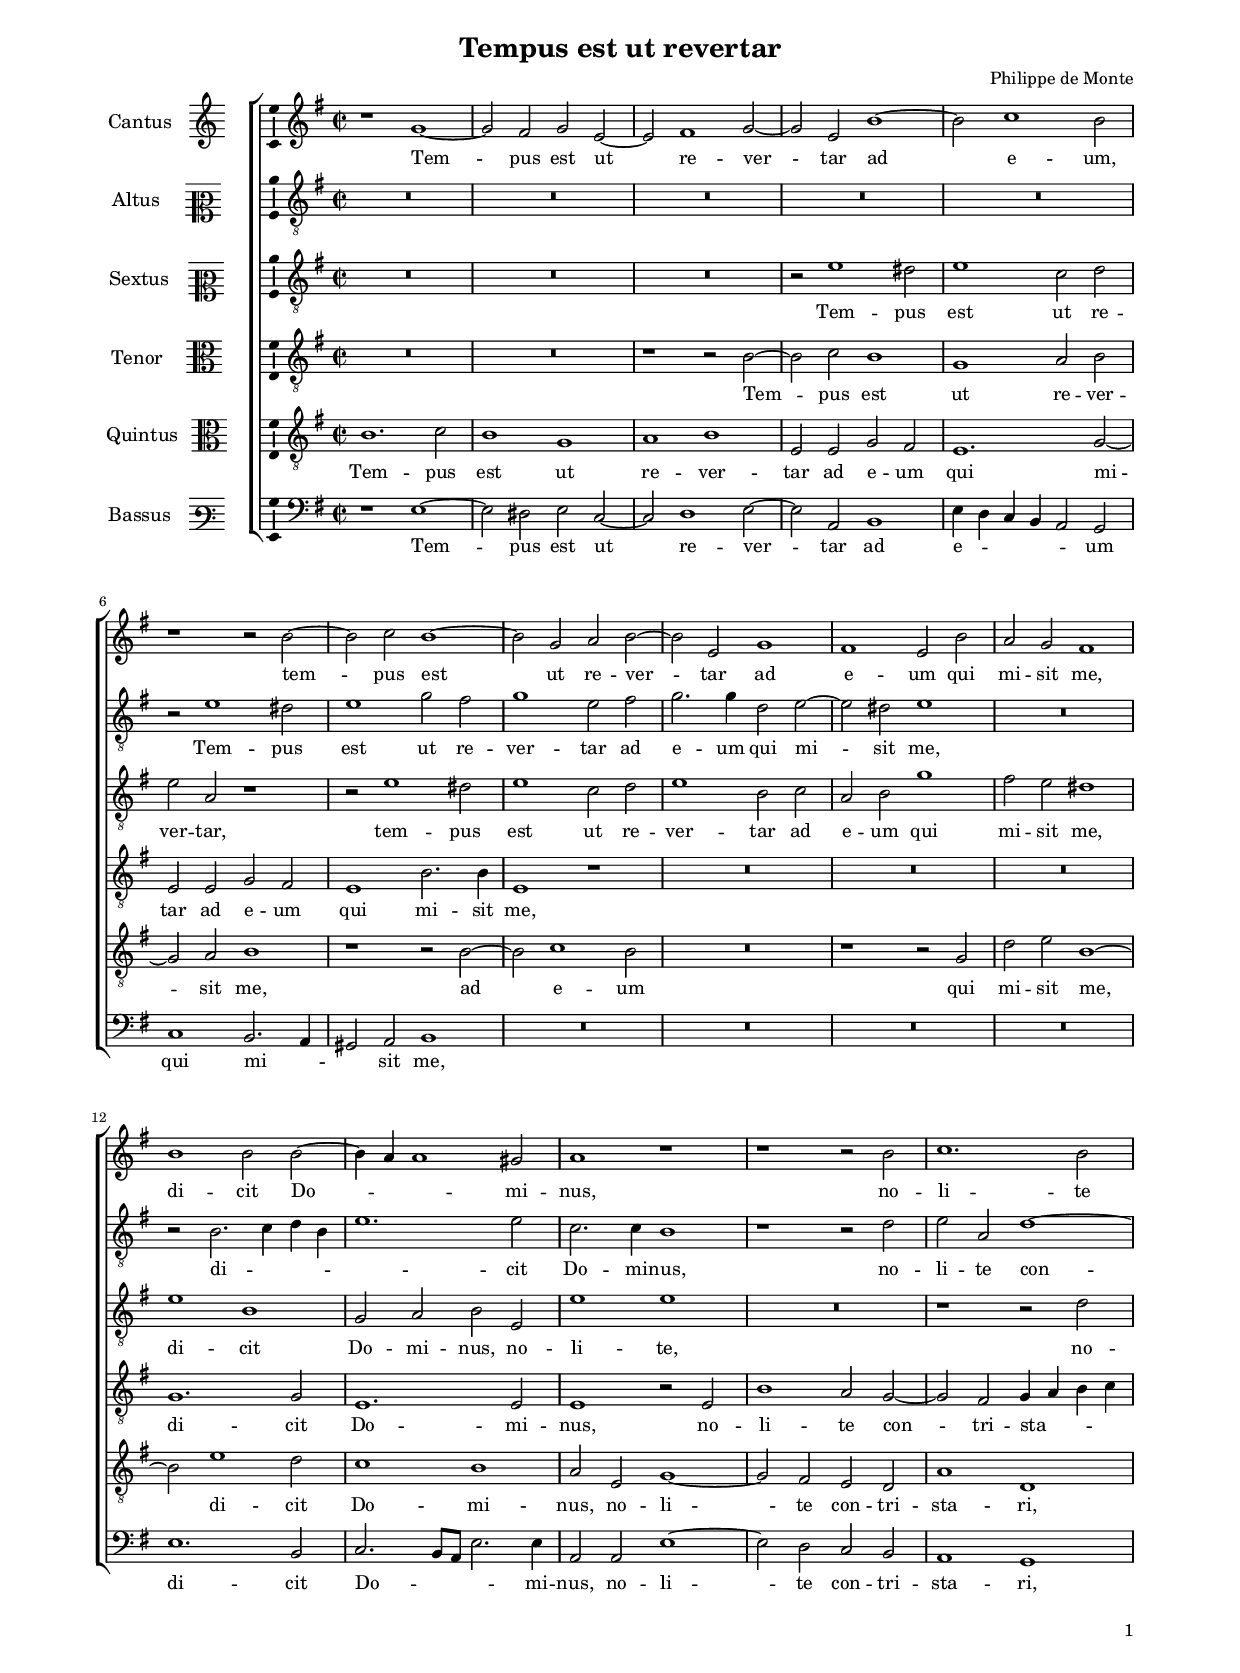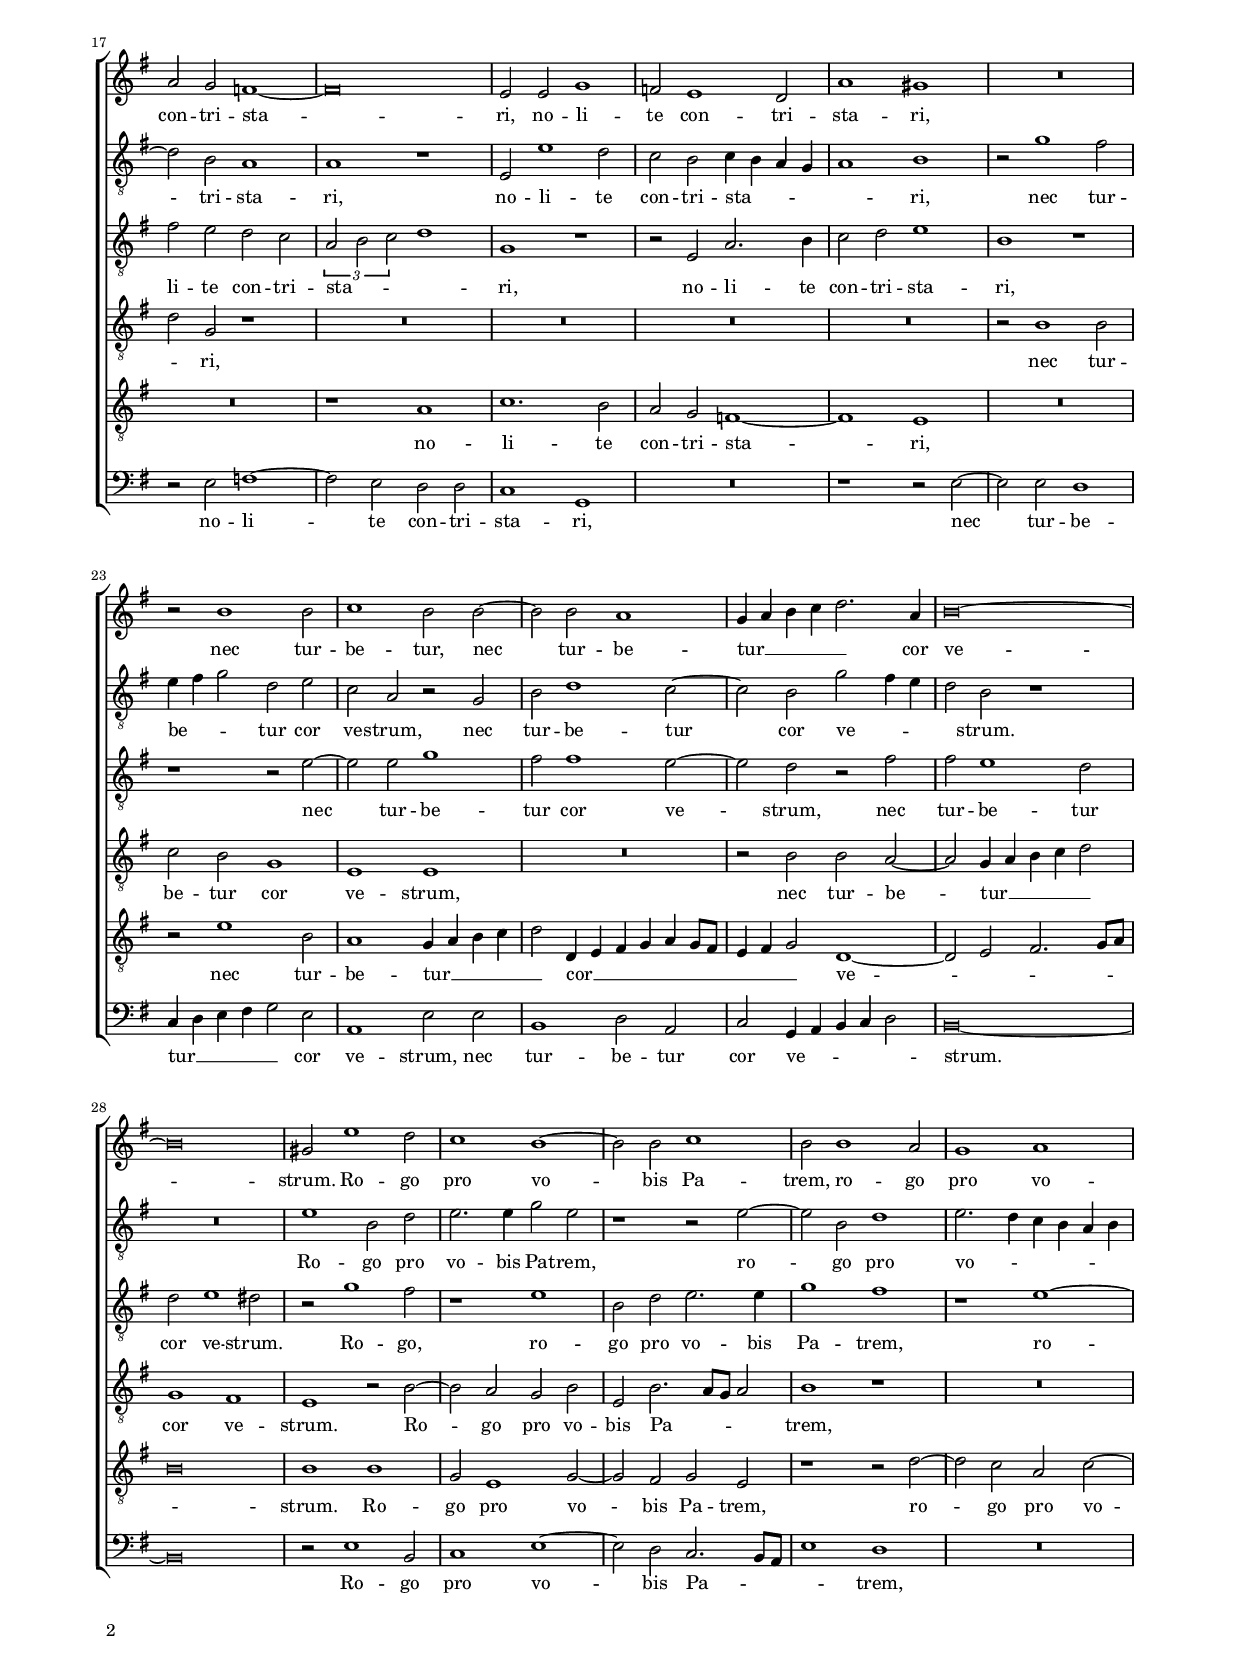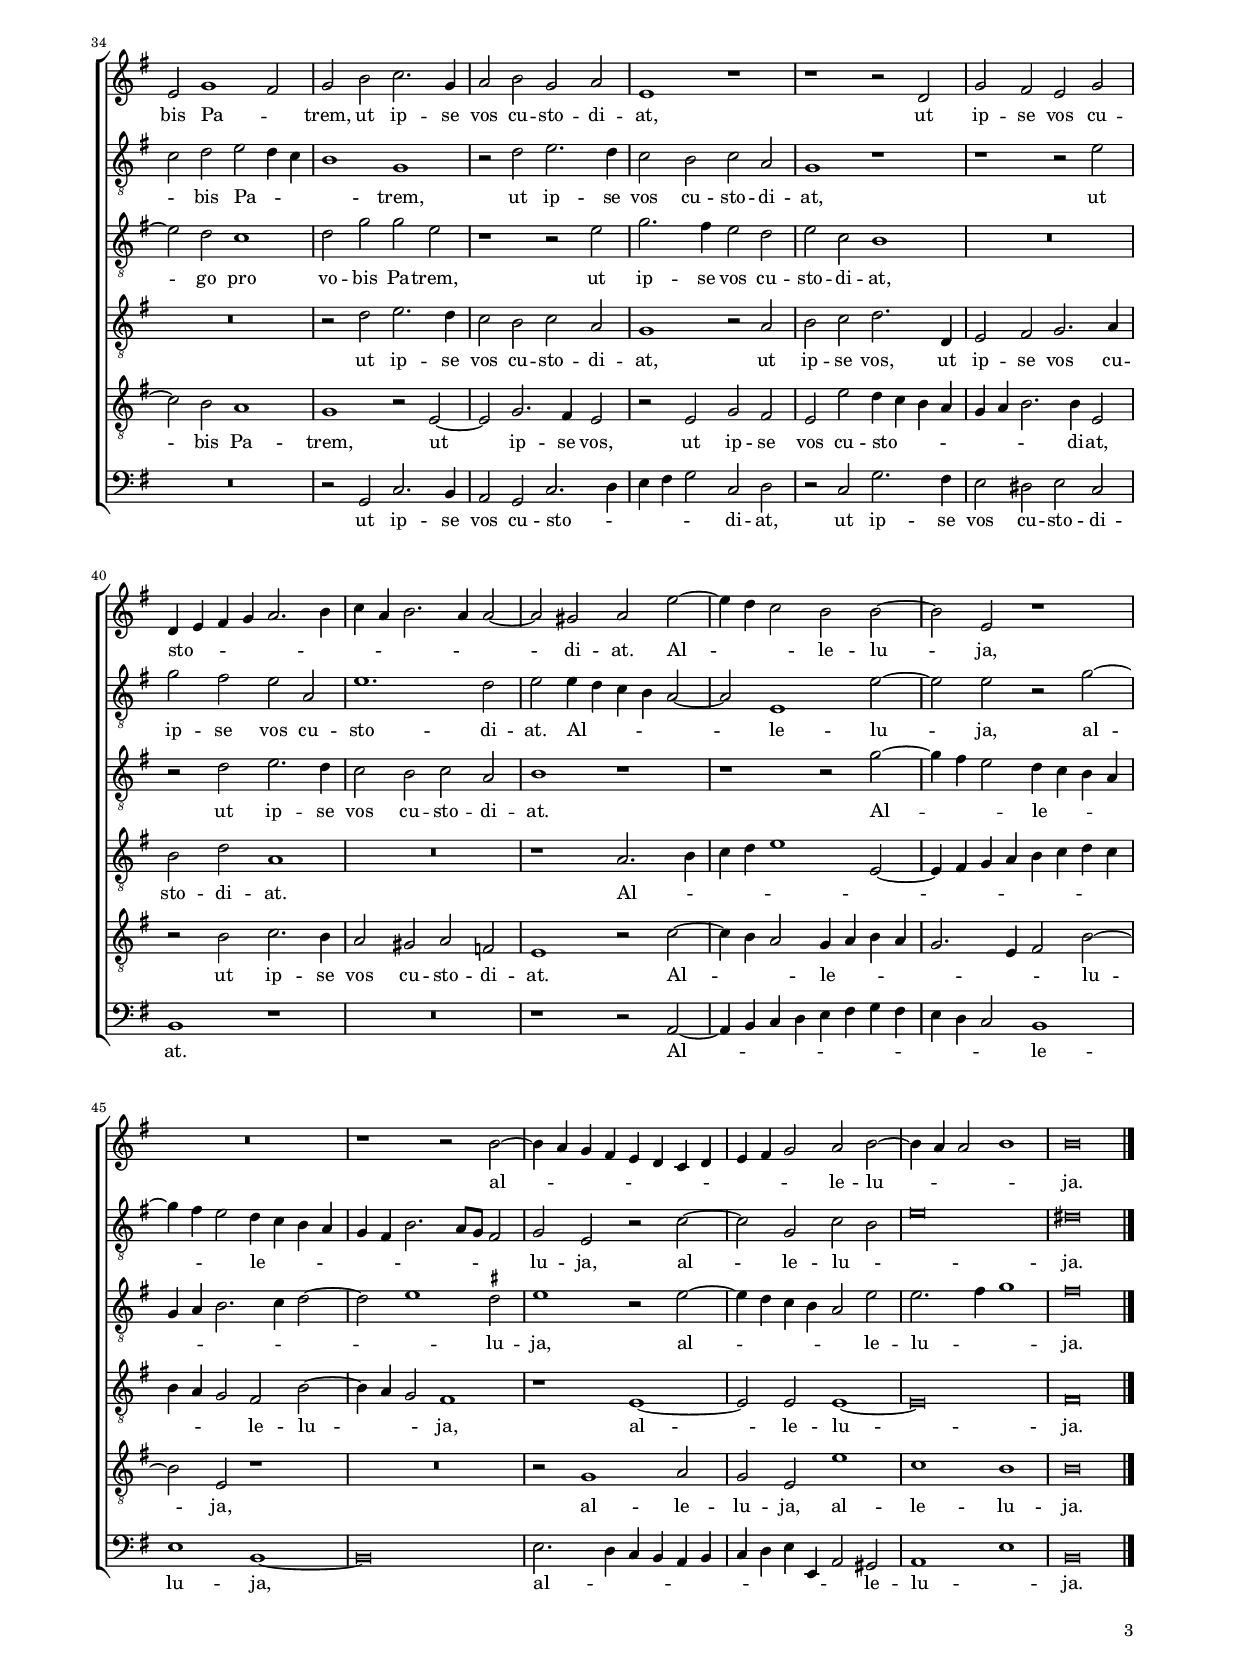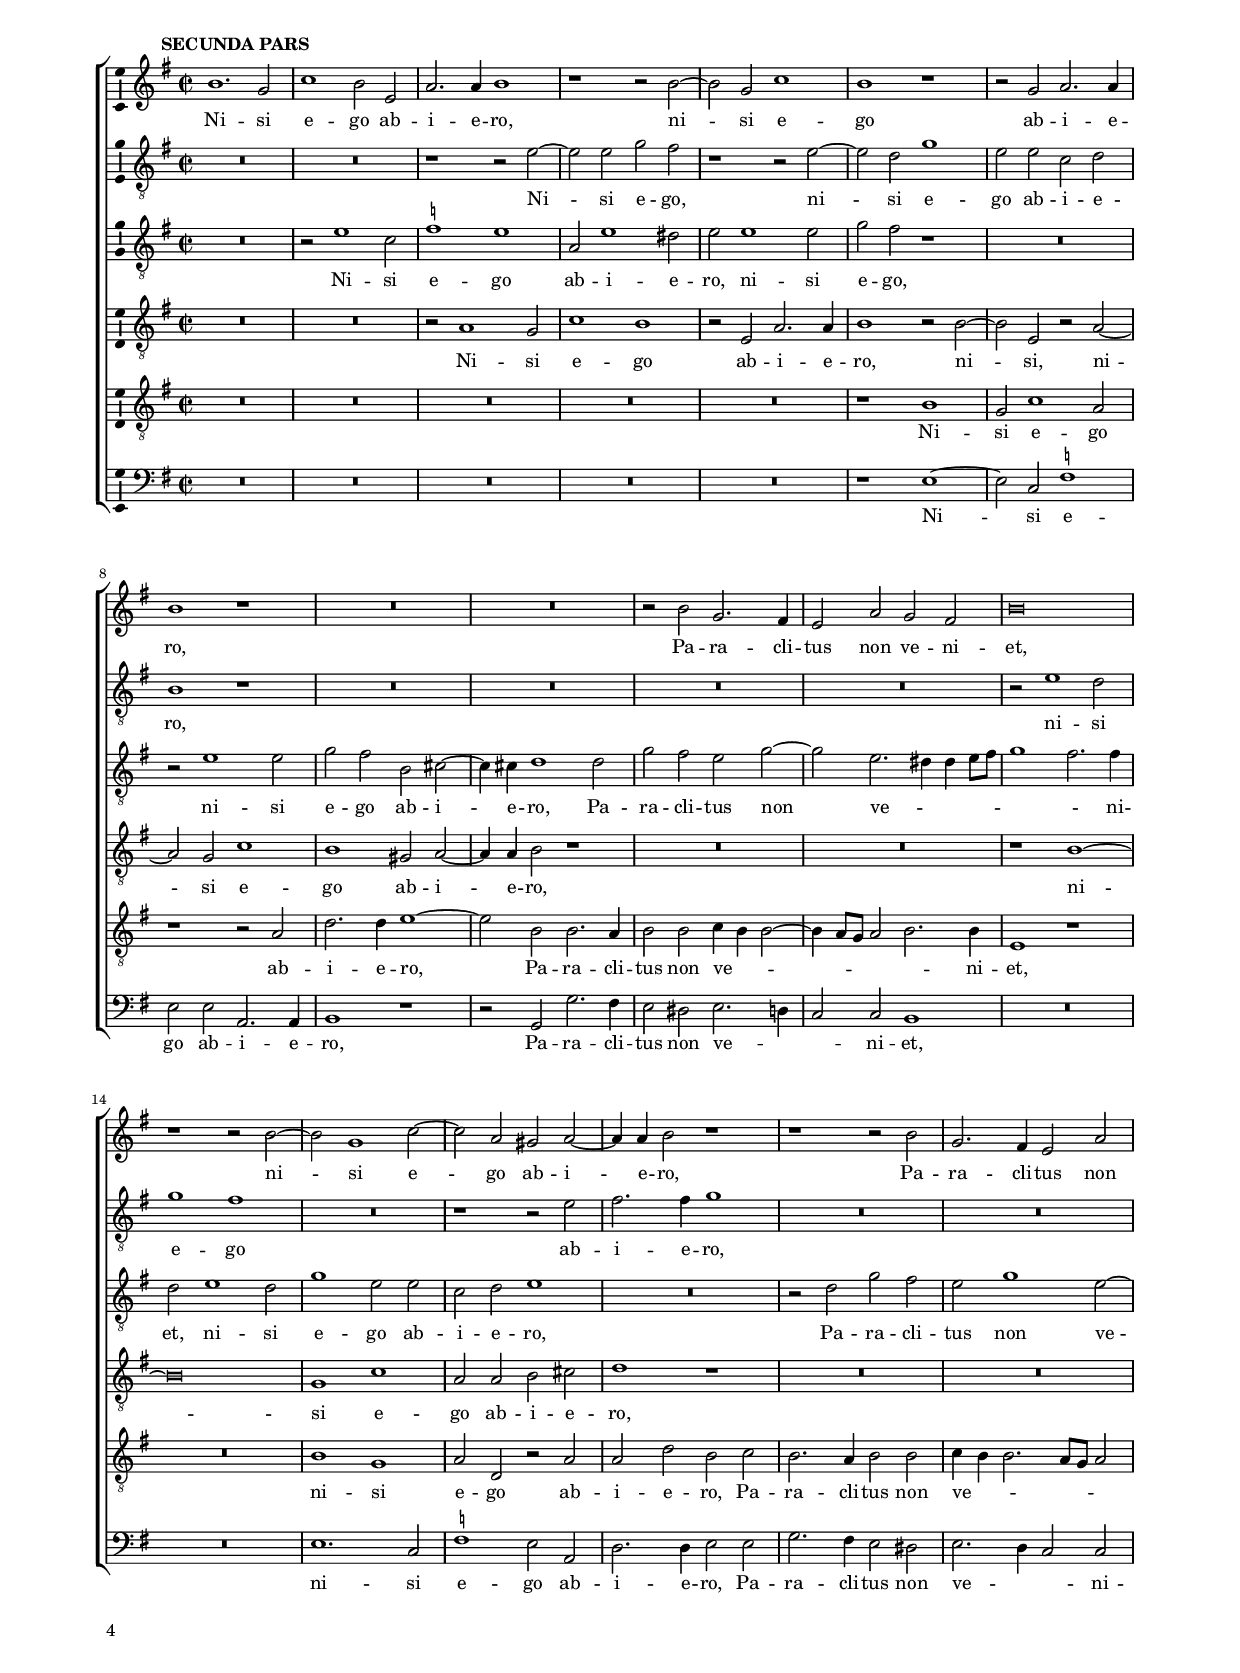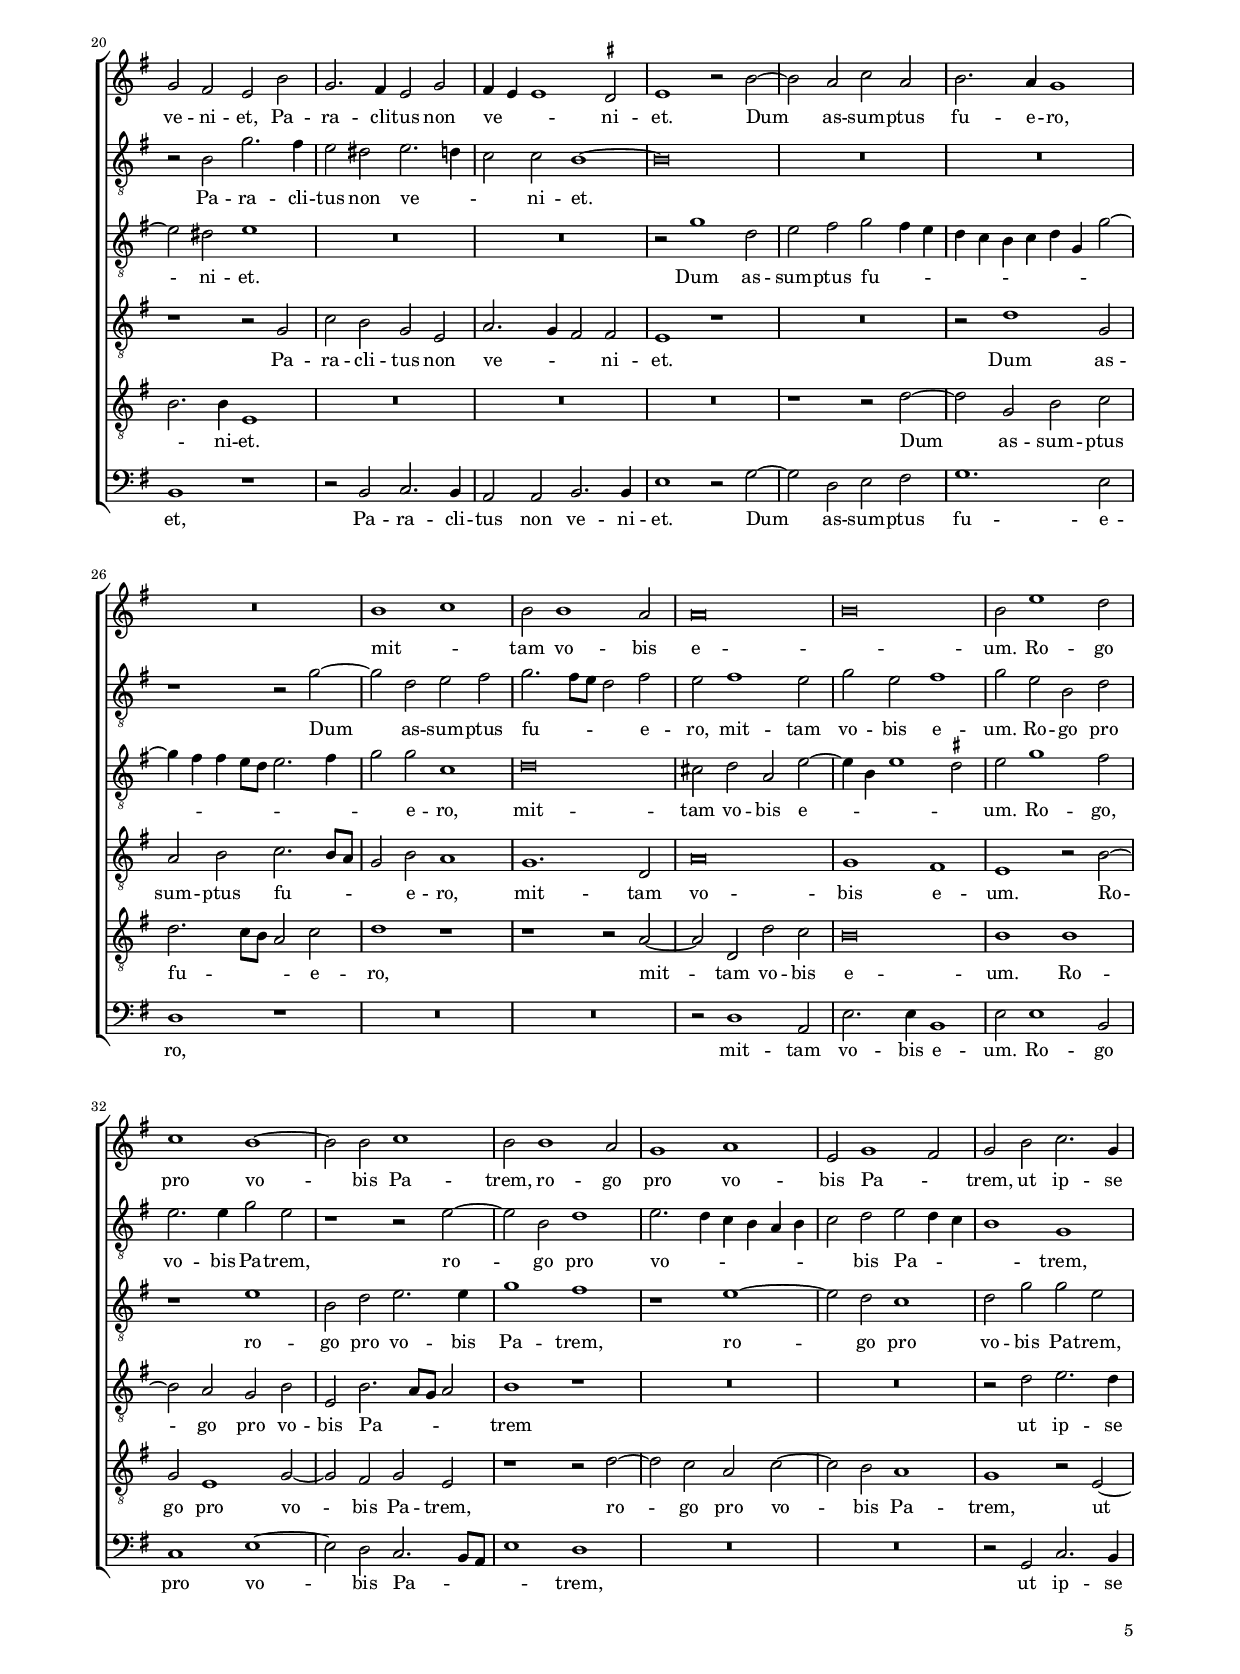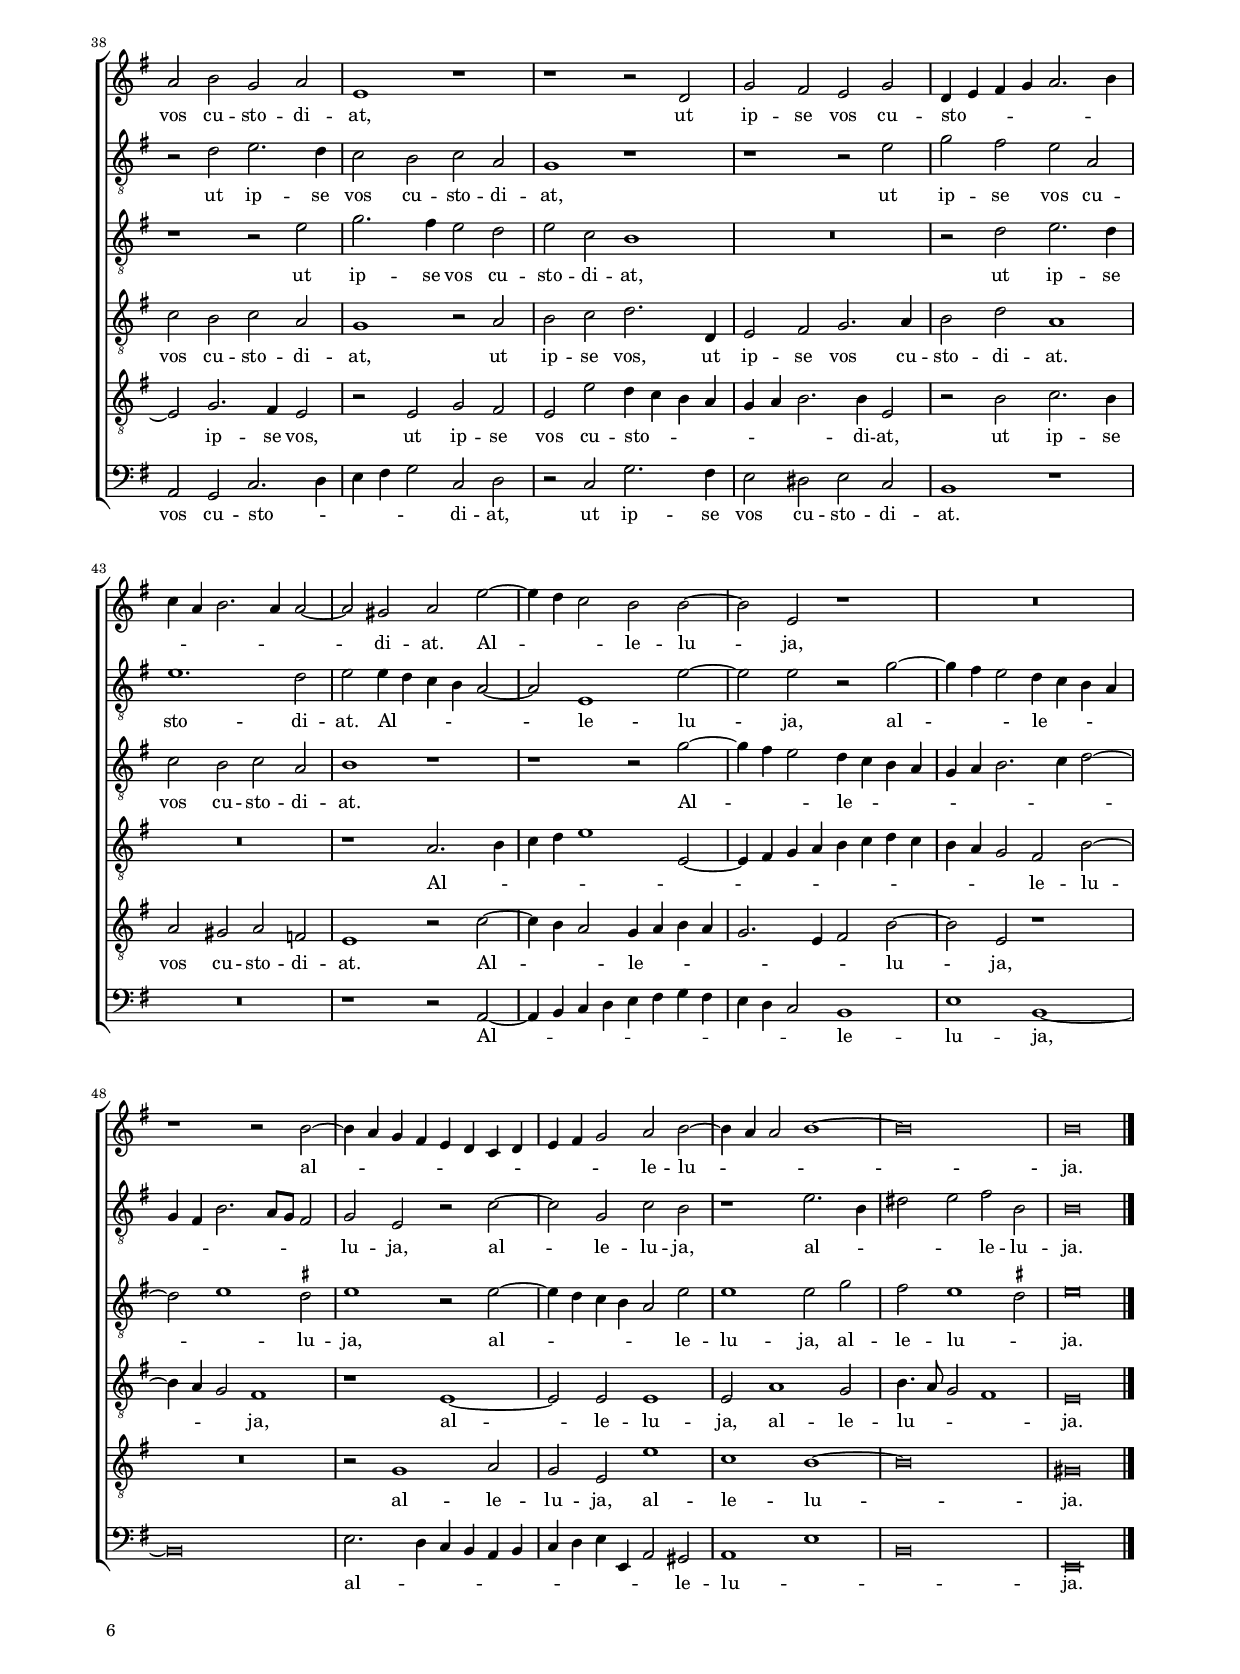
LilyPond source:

\header
{
  title="Tempus est ut revertar"
  composer="Philippe de Monte"
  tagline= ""
}

\version "2.22.0"
\language deutsch
#(set-global-staff-size 15)
% #(set-default-paper-size "letter")
#(ly:set-option 'point-and-click #f)


	ficta = { \once \set suggestAccidentals = ##t }
	
	forget = #(define-music-function (music) (ly:music?) #{
		\accidentalStyle forget
		$music
		\accidentalStyle default
		#})


\paper
	{
	top-margin = 1.5 \cm
	bottom-margin = 1 \cm
	left-margin = 1.8 \cm
	right-margin = 1.8 \cm
	ragged-bottom = ##f
	ragged-last-bottom = ##t
	print-page-number = ##f
	score-system-spacing = #'((basic-distance . 17) (minimum-distance . 14) (padding . 5) (strechability . 250))
	system-system-spacing = #'((basic-distance . 17) (minimum-distance . 14) (padding . 5) (strechability . 250))
    oddFooterMarkup=\markup   \fill-line { "" \fromproperty #'page:page-number-string }
    evenFooterMarkup=\markup  \fill-line { \fromproperty #'page:page-number-string "" }
    last-bottom-spacing = #'((basic-distance . 12) (minimum-distance . 7) (padding . 4))
	systems-per-page = 3
%   page-count = 5
%	min-systems-per-page = 3
	}

global = {
    % \set Staff.autoBeaming = ##f
	\key c \major
	\time 2/2 \set Score.measureLength = #(ly:make-moment 2/1)
    \set Score.tempoHideNote = ##t
    \tempo 2 = 90
    \skip 1*2*50  \bar "|." \pageBreak
	}


incipitcantus = \markup { \score {
	{
	\set Staff.instrumentName = \markup { \fontsize #1 "Cantus" }
	\key c \major
	\clef violin
	s4 \bar ""
	}
	\layout  {
	raggedright = ##t
	indent = 1.6 \cm
	line-width = 2.2 \cm
	\context { \Staff \remove Time_signature_engraver }
	\override Staff.Clef.Y-extent = #'(0 . 0)
	}} \hspace #1 }
      
      
incipitaltus = \markup { \score {
	{
	\set Staff.instrumentName = \markup { \fontsize #1 "Altus" }
	\key c \major
	\clef mezzosoprano
	s4 \bar ""
	}
	\layout  {
	raggedright = ##t
	indent = 1.6 \cm
	line-width = 2.2 \cm
	\context { \Staff \remove Time_signature_engraver }
	\override Staff.Clef.Y-extent = #'(0 . 0)
	}} \hspace #1 }


incipitsextus = \markup { \score {
	{
	\set Staff.instrumentName = \markup { \fontsize #1 "Sextus" }
	\key c \major
	\clef mezzosoprano
	s4 \bar ""
	}
	\layout  {
	raggedright = ##t
	indent = 1.6 \cm
	line-width = 2.2 \cm
	\context { \Staff \remove Time_signature_engraver }
	\override Staff.Clef.Y-extent = #'(0 . 0)
	}} \hspace #1 }


incipittenor = \markup { \score {
	{
	\set Staff.instrumentName = \markup { \fontsize #1 "Tenor" }
	\key c \major
	\clef alto
	s4 \bar ""
	}
	\layout  {
	raggedright = ##t
	indent = 1.6 \cm
	line-width = 2.2 \cm
	\context { \Staff \remove Time_signature_engraver }
	\override Staff.Clef.Y-extent = #'(0 . 0)
	}} \hspace #1 }
      
      
incipitquintus = \markup { \score {
	{
	\set Staff.instrumentName = \markup { \fontsize #1 "Quintus" }
	\key c \major
	\clef alto
	s4 \bar ""
	}
	\layout  {
	raggedright = ##t
	indent = 1.6 \cm
	line-width = 2.2 \cm
	\context { \Staff \remove Time_signature_engraver }
	\override Staff.Clef.Y-extent = #'(0 . 0)
	}} \hspace #1 }
      
      
incipitbassus = \markup { \score {
	{
	\set Staff.instrumentName = \markup { \fontsize #1 "Bassus" }
	\key c \major
	\clef varbaritone
	s4 \bar ""
	}
	\layout  {
	raggedright = ##t
	indent = 1.6 \cm
	line-width = 2.2 \cm
	\context { \Staff \remove Time_signature_engraver }
	\override Staff.Clef.Y-extent = #'(0 . 0)
	}} \hspace #1 }


cantus =  \relative c''
	{
	r1 c~
	c2 h c a~
	a2 h1 c2~
	c2 a e'1~
%5
	e2 f1 e2 |
	r1 r2 e~
	e2 f e1~
	e2 c d e~
	e2 a, c1
%10
	h1 a2 e' |
	d2 c h1
	e1 e2 e~
	e4 d d1 cis2
	d1 r
%15
	r1 r2 e |
	f1. e2
	d2 c b1~
	b\breve
	a2 a c1
%20
	b2 a1 g2 |
	d'1 cis
	R\breve
	r2 e1 e2
	f1 e2 e~
%25
	e2 e d1 |
	c4 d e f g2. d4
	e\breve~
	e\breve
	cis2 a'1 g2
%30
	f1 e~ |
	e2 e f1
	e2 e1 d2
	c1 d
	a2 c1 h2
%35
	c2 e f2. c4 |
	d2 e c d
	a1 r
	r1 r2 g
	c2 h a c
%40
	g4 a h c d2. e4 |
	f4 d e2. d4 d2~
	d2 cis d a'~
	a4 g f2 e e~
	e2 a, r1
%45
	R\breve |
	r1 r2 e'~
	e4 d c h a g f g
	a4 h c2 d e~
	e4 d d2 e1
%50
	e\breve |
	}


altus = \relative c'
	{
	R\breve
	R\breve
	R\breve
	R\breve
%5
	R\breve |
	r2 a'1 gis2
	a1 c2 h
	c1 a2 h
	c2. c4 g2 a~
%10
	a2 gis a1 |
	R\breve
	r2 e2. f4 g e
	a1. a2
	f2. f4 e1
%15
	r1 r2 g |
	a2 d, g1~
	g2 e d1
	d1 r
	a2 a'1 g2
%20
	f2 e f4 e d c |
	d1 e
	r2 c'1 h2
	a4 h c2 g a
	f2 d r c
%25
	e2 g1 f2~ |
	f2 e c'2 h4 a
	g2 e r1
	R\breve
	a1 e2 g
%30
	a2. a4 c2 a |
	r1 r2 a~
	a2 e g1
	a2. g4 f e d e
	f2 g a g4 f
%35
	e1 c |
	r2 g' a2. g4
	f2 e f d
	c1 r
	r1 r2 a'
%40
	c2 h a d, |
	a'1. g2
	a2 a4 g f e d2~
	d2 a1 a'2~
	a2 a r c~
%45
	c4 h a2 g4 f e d |
	c4 h e2. d8 c h2
	c2 a r f'~
	f2 c f e
	a\breve
%50
	gis\breve |
	}


sextus =  \relative c'
	{
	R\breve
	R\breve
	R\breve
	r2 a'1 gis2
%5
	a1 f2 g |
	a2 d, r1
	r2 a'1 gis2
	a1 f2 g
	a1 e2 f
%10
	d2 e c'1 |
	h2 a gis1
	a1 e
	c2 d e a,
	a'1 a
%15
	R\breve |
	r1 r2 g
	h2 a g f
    \tuplet 3/2 { d2 e f } g1
	c,1 r
%20
	r2 a d2. e4 |
	f2 g a1
	e1 r
	r1 r2 a~
	a2 a c1
%25
	h2 h1 a2~ |
	a2 g r h
	h2 a1 g2
	g2 a1 gis2
	r2 c1 h2
%30
	r1 a |
	e2 g a2. a4
	c1 h
	r1 a~
	a2 g f1
%35
	g2 c c a |
	r1 r2 a
	c2. h4 a2 g
	a2 f e1
	R\breve
%40
	r2 g a2. g4 |
	f2 e f d
	e1 r
	r1 r2 c'~
	c4 h a2 g4 f e d
%45
	c4 d e2. f4 g2~ |
	g2 a1 \ficta gis2
	a1 r2 a~
	a4 g f e d2 a'
	a2. h4 c1
%50
	h\breve |
	}


tenor =  \relative c'
	{
	R\breve
	R\breve
	r1 r2 e~
	e2 f e1
%5
	c1 d2 e |
	a,2 a c h
	a1 e'2. e4
	a,1 r
	R\breve
%10
	R\breve |
	R\breve
	c1. c2
	a1. a2
	a1 r2 a
%15
	e'1 d2 c~ |
	c2 h c4 d e f
	g2 c, r1
	R\breve
	R\breve
%20
	R\breve |
	R\breve
	r2 e1 e2
	f2 e c1
	a1 a
%25
	R\breve |
	r2 e' e d~
	d2 c4 d e f g2
	c,1 h
	a1 r2 e'~
%30
	e2 d c e |
	a,2 e'2. d8 c d2
	e1 r
	R\breve
	R\breve
%35
	r2 g a2. g4 |
	f2 e f d
	c1 r2 d
	e2 f g2. g,4
	a2 h c2. d4
%40
	e2 g d1 |
	R\breve
	r1 d2. e4
	f4 g a1 a,2~
	a4 h c d e f g f
%45
	e4 d c2 h e~ |
	e4 d c2 h1
	r1 a~
	a2 a a1~
	a\breve
%50
	h\breve |
	}


quintus  =  \relative c'
	{
	e1. f2
	e1 c
	d1 e
	a,2 a c h
%5
	a1. c2~ |
	c2 d e1
	r1 r2 e~
	e2 f1 e2
	R\breve
%10
	r1 r2 c |
	g'2 a e1~
	e2 a1 g2
	f1 e
	d2 a c1~
%15
	c2 h a g |
	d'1 g,
	R\breve
	r1 d'
	f1. e2
%20
	d2 c b1~ |
	b1 a
	R\breve
	r2 a'1 e2
	d1 c4 d e f
%25
	g2 g,4 a h c d c8 h |
	a4 h c2 g1~
	g2 a h2. c8 d
	e\breve
	e1 e
%30
	c2 a1 c2~ |
	c2 h c a
	r1 r2 g'~
	g2 f d f~
	f2 e d1
%35
	c1 r2 a~ |
	a2 c2. h4 a2
	r2 a c h
	a2 a' g4 f e d
	c4 d e2. e4 a,2
%40
	r2 e' f2. e4 |
	d2 cis d b
	a1 r2 f'~
	f4 e d2 c4 d e d
	c2. a4 h2 e~
%45
	e2 a, r1 |
	R\breve
	r2 c1 d2
	c2 a a'1
	f1 e
%50
	e\breve |
	}


bassus  =  \relative c
	{
	r1 a'~
	a2 gis a f~
	f2 g1 a2~
	a2 d, e1
%5
	a4 g f e d2 c |
	f1 e2. d4
	cis2 d e1
	R\breve
	R\breve
%10
	R\breve |
	R\breve
	a1. e2
	f2. e8 d a'2. a4
	d,2 d a'1~
%15
	a2 g f e |
	d1 c
	r2 a' b1~
	b2 a g g
	f1 c
%20
	R\breve |
	r1 r2 a'~
	a2 a g1
	f4 g a h c2 a
	d,1 a'2 a
%25
	e1 g2 d |
	f2 c4 d e f g2
	e\breve~
	e\breve
	r2 a1 e2
%30
	f1 a~ |
	a2 g f2. e8 d
	a'1 g
	R\breve
	R\breve
%35
	r2 c, f2. e4 |
	d2 c f2. g4
	a4 h c2 f, g
	r2 f c'2. h4
	a2 gis a f
%40
	e1 r |
	R\breve
	r1 r2 d~
	d4 e f g a h c h
	a4 g f2 e1
%45
	a1 e~ |
	e\breve
	a2. g4 f4 e d e
	f4 g a a, d2 cis
	d1 a'
%50
	e\breve |
	}


lyricscantus = \lyricmode {
	Tem -- pus est ut re -- ver -- tar ad e -- um,
    tem -- pus est ut re -- ver -- tar ad e -- um qui mi -- sit me,
    di -- cit Do -- _ _ mi -- nus,
    no -- li -- te con -- tri -- sta -- ri,
    no -- li -- te con -- tri -- sta -- ri,
    nec tur -- be -- tur,
    nec tur -- be -- tur __ _ _ _ _ cor ve -- strum.
    Ro -- go pro vo -- bis Pa -- trem,
    ro -- go pro vo -- bis Pa -- _ trem,
    ut ip -- se vos cu -- sto -- di -- at,
    ut ip -- se vos cu -- sto -- _ _ _ _ _ _ _ _ _ _ di -- at.
    Al -- _ _ le -- lu -- ja,
    al -- _ _ _ _ _ _ _ _ _ _ le -- lu -- _ _ _ ja.
	}


lyricsaltus = \lyricmode {
	Tem -- pus est ut re -- ver -- tar ad e -- um qui mi -- sit me,
    di -- _ _ _ _ cit Do -- mi -- nus,
    no -- li -- te con -- tri -- sta -- ri,
    no -- li -- te con -- tri -- sta -- _ _ _ _ ri,
    nec tur -- be -- _ _ tur cor ve -- strum,
    nec tur -- be -- tur cor ve -- _ _ _ strum.
    Ro -- go pro vo -- bis Pa -- trem,
    ro -- go pro vo -- _ _ _ _ _ _ bis Pa -- _ _ _ trem,
    ut ip -- se vos cu -- sto -- di -- at,
    ut ip -- se vos cu -- sto -- di -- at.
    Al -- _ _ _ _ le -- lu -- ja,
    al -- _ _ le -- _ _ _ _ _ _ _ _ _ lu -- ja,
    al -- le -- lu -- _ _ ja.
	}
	
	
lyricssextus = \lyricmode {
	Tem -- pus est ut re -- ver -- tar,
    tem -- pus est ut re -- ver -- tar ad e -- um qui mi -- sit me,
    di -- cit Do -- mi -- nus,
    no -- li -- te,
    no -- li -- te con -- tri -- sta -- _ _ _ ri,
    no -- li -- te con -- tri -- sta -- ri,
    nec tur -- be -- tur cor ve -- strum,
    nec tur -- be -- tur cor ve -- strum.
    Ro -- go,
    ro -- go pro vo -- bis Pa -- trem,
    ro -- go pro vo -- bis Pa -- trem,
    ut ip -- se vos cu -- sto -- di -- at,
    ut ip -- se vos cu -- sto -- di -- at.
    Al -- _ _ le -- _ _ _ _ _ _ _ _ _ lu -- ja,
    al -- _ _ _ _ le -- lu -- _ _ ja.
	}


lyricstenor = \lyricmode {
	Tem -- pus est ut re -- ver -- tar ad e -- um qui mi -- sit me,
    di -- cit Do -- mi -- nus,
    no -- li -- te con -- tri -- sta -- _ _ _ _ ri,
    nec tur -- be -- tur cor ve -- strum,
    nec tur -- be -- tur __ _ _ _ _ cor ve -- strum.
    Ro -- go pro vo -- bis Pa -- _ _ _ trem,
    ut ip -- se vos cu -- sto -- di -- at,
    ut ip -- se vos,
    ut ip -- se vos cu -- sto -- di -- at.
    Al -- _ _ _ _ _ _ _ _ _ _ _ _ _ _ _ le -- lu -- _ _ ja,
    al -- le -- lu -- ja.
	}


lyricsquintus = \lyricmode {
	Tem -- pus est ut re -- ver -- tar ad e -- um qui mi -- sit me,
    ad e -- um qui mi -- sit me,
    di -- cit Do -- mi -- nus,
    no -- li -- te con -- tri -- sta -- ri,
    no -- li -- te con -- tri -- sta -- ri,
    nec tur -- be -- tur __ _ _ _ _ cor __ _ _ _ _ _ _ _ _ _ ve -- _ _ _ _ _ strum.
    Ro -- go pro vo -- bis Pa -- trem,
    ro -- go pro vo -- bis Pa -- trem,
    ut ip -- se vos,
    ut ip -- se vos cu -- sto -- _ _ _ _ _ _ di -- at,
    ut ip -- se vos cu -- sto -- di -- at.
    Al -- _ _ le -- _ _ _ _ _ _ lu -- ja,
    al -- le -- lu -- ja,
    al -- le -- lu -- ja.
	}


lyricsbassus = \lyricmode {
	Tem -- pus est ut re -- ver -- tar ad e -- _ _ _ _ um qui mi -- _ _ sit me,
    di -- cit Do -- _ _ _ mi -- nus,
    no -- li -- te con -- tri -- sta -- ri,
    no -- li -- te con -- tri -- sta -- ri,
    nec tur -- be -- tur __ _ _ _ _ cor ve -- strum,
    nec tur -- be -- tur cor ve -- _ _ _ _ strum.
    Ro -- go pro vo -- bis Pa -- _ _ _ trem,
    ut ip -- se vos cu -- sto -- _ _ _ _ di -- at,
    ut ip -- se vos cu -- sto -- di -- at.
    Al -- _ _ _ _ _ _ _ _ _ _ le -- lu -- ja,
    al -- _ _ _ _ _ _ _ _ _ _ le -- lu -- _ ja.
	}


\score
{  
    \transpose c g, {
	\new ChoirStaff \with { \override StaffGrouper.staff-staff-spacing.basic-distance = #12 }
	<<

	\new Staff << \global
	\new Voice="v1" {
		\set Staff.instrumentName=\incipitcantus
		\set Staff.midiInstrument = "reed organ"
		\clef "violin"
		\cantus }
	\new Lyrics \lyricsto "v1" {\lyricscantus }
	>>


	\new Staff << \global
	\new Voice="v2" {
		\set Staff.instrumentName=\incipitaltus
		\set Staff.midiInstrument = "reed organ"
        \clef "G_8"
		\altus}
	\new Lyrics \lyricsto "v2" {\lyricsaltus }
	>>    
    

	\new Staff << \global
	\new Voice="v6" {
		\set Staff.instrumentName=\incipitsextus
		\set Staff.midiInstrument = "reed organ"
        \clef "G_8"
		\sextus}
	\new Lyrics \lyricsto "v6" {\lyricssextus }
	>>


	\new Staff << \global
	\new Voice="v3" {
		\set Staff.instrumentName=\incipittenor
		\set Staff.midiInstrument = "reed organ"
		\clef "G_8"
		\tenor }
	\new Lyrics \lyricsto "v3" {\lyricstenor }
	>>


	\new Staff << \global
	\new Voice="v5" {
		\set Staff.instrumentName=\incipitquintus
		\set Staff.midiInstrument = "reed organ"
		\clef "G_8"
		\quintus}
	\new Lyrics \lyricsto "v5" {\lyricsquintus }
	>>


	\new Staff << \global
	\new Voice="v4" {
		\set Staff.instrumentName=\incipitbassus
		\set Staff.midiInstrument = "reed organ"
		\clef "bass" 
		\bassus }
	\new Lyrics \lyricsto "v4" {\lyricsbassus}
	>>

	>>
	} % transpose

	\layout
	{
	indent = 2.6 \cm
%	\context { \Lyrics \override VerticalAxisGroup.nonstaff-relatedstaff-spacing.padding = #2 }
%	\context { \Lyrics \override LyricText.font-size = #1 }
  	\context { \Staff \consists "Ambitus_engraver" }
	\context { \Staff \override TimeSignature.break-visibility = #end-of-line-invisible }
	\context { \Score \override BarNumber.padding = #2 }
	\context { \Voice \override NoteHead.style = #'baroque }
	}

\midi
	{
	}

}

%%%%%%%%%%%%%%%%%%%%  SECUNDA PARS   %%%%%%%%%%%%%%%%%%%%



global = {
	\key c \major
	\time 2/2 \set Score.measureLength = #(ly:make-moment 2/1)
    \set Score.tempoHideNote = ##t
    \tempo 2 = 90
    \skip 1*2*53  \bar "|."
	}


cantus =  \relative c''
	{
	e1. c2
	f1 e2 a,
	d2. d4 e1
	r1 r2 e~
%5
	e2 c f1 |
	e1 r
	r2 c d2. d4
	e1 r
	R\breve
%10
	R\breve |
	r2 e c2. h4
	a2 d c h
	e\breve
	r1 r2 e~
%15
	e2 c1 f2~ |
	f2 d cis d~
	d4 d e2 r1
	r1 r2 e
	c2. h4 a2 d
%20
	c2 h a e' |
	c2. h4 a2 c
	h4 a a1 \ficta gis2
	a1 r2 e'~
	e2 d f d
%25
	e2. d4 c1 |
	R\breve
	e1 f
	e2 e1 d2
	d\breve
%30
	e\breve |
	e2 a1 g2
	f1 e~
	e2 e f1
	e2 e1 d2
%35
	c1 d |
	a2 c1 h2
	c2 e f2. c4
	d2 e c d
	a1 r
%40
	r1 r2 g |
	c2 h a c
	g4 a h c d2. e4
	f4 d e2. d4 d2~
	d2 cis d a'~
%45
	a4 g f2 e e~ |
	e2 a, r1
	R\breve
	r1 r2 e'~
	e4 d c h a g f g
%50
	a4 h c2 d e~ |
	e4 d d2 e1~
	e\breve
	e\breve |
	}


altus = \relative c'
	{
	R\breve
	R\breve
	r1 r2 a'~
	a2 a c h
%5
	r1 r2 a~ |
	a2 g c1
	a2 a f g
	e1 r
	R\breve
%10
	R\breve |
	R\breve
	R\breve
	r2 a1 g2
	c1 h
%15
	R\breve |
	r1 r2 a
	h2. h4 c1
	R\breve
	R\breve
%20
	r2 e, c'2. h4 |
	a2 gis a2. g4
	f2 f e1~
	e\breve
	R\breve
%25
	R\breve |
	r1 r2 c'~
	c2 g a h
	c2. h8 a g2 h
	a2 h1 a2
%30
	c2 a h1 |
	c2 a e g
	a2. a4 c2 a
	r1 r2 a~
	a2 e g1
%35
	a2. g4 f e d e |
	f2 g a g4 f
	e1 c
	r2 g' a2. g4
	f2 e f d
%40
	c1 r |
	r1 r2 a'
	c2 h a d,
	a'1. g2
	a2 a4 g f e d2~
%45
	d2 a1 a'2~ |
	a2 a r c~
	c4 h a2 g4 f e d
	c4 h e2. d8 c h2
	c2 a r f'~
%50
	f2 c f e |
	r1 a2. e4
	gis2 a h e,
	e\breve |
	}


sextus =  \relative c'
    {
	R\breve
	r2 a'1 f2
	\ficta b1 a
	d,2 a'1 gis2
%5
	a2 a1 a2 |
	c2 h r1
	R\breve
	r2 a1 a2
	c2 h e, fis~
%10
	fis4 fis g1 g2 |
	c2 h a c~
	c2 a2. gis4 gis a8 h
	c1 h2. h4
	g2 a1 g2
%15
	c1 a2 a |
	f2 g a1
	R\breve
	r2 g c h
	a2 c1 a2~
%20
	a2 gis a1 |
	R\breve
	R\breve
	r2 c1 g2
	a2 h c h4 a
%25
	g4 f e f g c, c'2~ |
	c4 h h a8 g a2. h4
	c2 c f,1
	g\breve
	fis2 g d a'~
%30
	a4 e a1 \ficta gis2 |
	a2 c1 h2
	r1 a
	e2 g a2. a4
	c1 h
%35
	r1 a~ |
	a2 g f1
	g2 c c a
	r1 r2 a
	c2. h4 a2 g
%40
	a2 f e1 |
	R\breve
	r2 g a2. g4
	f2 e f d
	e1 r
%45
	r1 r2 c'~ |
	c4 h a2 g4 f e d
	c4 d e2. f4 g2~
	g2 a1 \ficta gis2
	a1 r2 a~
%50
	a4 g f e d2 a' |
	a1 a2 c
	h2 a1 \ficta gis2
	a\breve |
	}


tenor =  \relative c'
	{
	R\breve
	R\breve
	r2 d1 c2
	f1 e
%5
	r2 a, d2. d4 |
	e1 r2 e~
	e2 a, r d~
	d2 c f1
	e1 cis2 d~
%10
	d4 d e2 r1 |
	R\breve
	R\breve
	r1 e~
	e\breve
%15
	c1 f |
	d2 d e fis
	g1 r
	R\breve
	R\breve
%20
	r1 r2 c, |
	f2 e c a
	d2. c4 h2 h
	a1 r
	R\breve
%25
	r2 g'1 c,2 |
	d2 e f2. e8 d
	c2 e d1
	c1. g2
	d'\breve
%30
	c1 h |
	a1 r2 e'~
	e2 d c e
	a,2 e'2. d8 c d2
	e1 r
%35
	R\breve |
	R\breve
	r2 g a2. g4
	f2 e f d
	c1 r2 d
%40
	e2 f g2. g,4 |
	a2 h c2. d4
	e2 g d1
	R\breve
	r1 d2. e4
%45
	f4 g a1 a,2~ |
	a4 h c d e f g f
	e4 d c2 h e~
	e4 d c2 h1
	r1 a~
%50
	a2 a a1 |
	a2 d1 c2
	e4. d8 c2 h1
	a\breve |
	}


quintus  =  \relative c'
	{
	R\breve
	R\breve
	R\breve
	R\breve
%5
	R\breve |
	r1 e
	c2 f1 d2
	r1 r2 d
	g2. g4 a1~
%10
	a2 e e2. d4 |
	e2 e f4 e e2~
	e4 d8 c d2 e2. e4
	a,1 r
	R\breve
%15
	e'1 c |
	d2 g, r d'
	d2 g e f
	e2. d4 e2 e
	f4 e e2. d8 c d2
%20
	e2. e4 a,1 |
	R\breve
	R\breve
	R\breve
	r1 r2 g'~
%25
	g2 c, e f |
	g2. f8 e d2 f
	g1 r
	r1 r2 d~
	d2 g, g' f
%30
	e\breve |
	e1 e
	c2 a1 c2~
	c2 h c a
	r1 r2 g'~
%35
	g2 f d f~ |
	f2 e d1
	c1 r2 a~
	a2 c2. h4 a2
	r2 a c h
%40
	a2 a' g4 f e d |
	c4 d e2. e4 a,2
	r2 e' f2. e4
	d2 cis d b
	a1 r2 f'~
%45
	f4 e d2 c4 d e d |
	c2. a4 h2 e~
	e2 a, r1
	R\breve
	r2 c1 d2
%50
	c2 a a'1 |
	f1 e~
	e\breve
	cis\breve |
	}


bassus  =  \relative c
	{
	R\breve
	R\breve
	R\breve
	R\breve
%5
	R\breve |
	r1 a'~
	a2 f \ficta b1
	a2 a d,2. d4
	e1 r
%10
	r2 c c'2. h4 |
	a2 gis a2. g4
	f2 f e1
	R\breve
	R\breve
%15
	a1. f2 |
	\ficta b1 a2 d,
	g2. g4 a2 a
	c2. h4 a2 gis
	a2. g4 f2 f
%20
	e1 r |
	r2 e f2. e4 |
	d2 d e2. e4
	a1 r2 c~
	c2 g a h
%25
	c1. a2 |
	g1 r
	R\breve
	R\breve
	r2 g1 d2
%30
	a'2. a4 e1 |
	a2 a1 e2
	f1 a~
	a2 g f2. e8 d
	a'1 g
%35
	R\breve |
	R\breve
	r2 c, f2. e4
	d2 c f2. g4
	a4 h c2 f, g
%40
	r2 f c'2. h4 |
	a2 gis a f
	e1 r
	R\breve
	r1 r2 d~
%45
	d4 e f g a h c h |
	a4 g f2 e1
	a1 e~
	e\breve
	a2. g4 f e d e
%50
	f4 g a a, d2 cis |
	d1 a'
	e\breve
	a,\breve |
	}


lyricscantus = \lyricmode {
	Ni -- si e -- go ab -- i -- e -- ro,
    ni -- si e -- go ab -- i -- e -- ro,
    Pa -- ra -- cli -- tus non ve --  ni -- et,
    ni -- si e -- go ab -- i -- e -- ro,
    Pa -- ra -- cli -- tus non ve -- ni -- et,
    Pa -- ra -- cli -- tus non ve -- _ _ ni -- et.
    Dum as -- sum -- ptus fu -- e -- ro,
    mit -- _ tam vo -- bis e -- _ um.
    Ro -- go pro vo -- bis Pa -- trem,
    ro -- go pro vo -- bis Pa -- _ trem,
    ut ip -- se vos cu -- sto -- di -- at,
    ut ip -- se vos cu -- sto -- _ _ _ _ _ _ _ _ _ _ di -- at.
    Al -- _ _ le -- lu -- ja,
    al -- _ _ _ _ _ _ _ _ _ _ le -- lu -- _ _ _ ja.
	}


lyricsaltus = \lyricmode {
	Ni -- si e -- go,
    ni -- si e -- go ab -- i -- e -- ro,
    ni -- si e -- go ab -- i -- e -- ro,
    Pa -- ra -- cli -- tus non ve -- _ _ ni -- et.
    Dum as -- sum -- ptus fu -- _ _ _ e -- ro,
    mit -- tam vo -- bis e -- um.
    Ro -- go pro vo -- bis Pa -- trem,
    ro -- go pro vo -- _ _ _ _ _ _ bis Pa -- _ _ _ trem,
    ut ip -- se vos cu -- sto -- di -- at,
    ut ip -- se vos cu -- sto -- di -- at.
    Al -- _ _ _ _ le -- lu -- ja,
    al -- _ _ le -- _ _ _ _ _ _ _ _ _ lu -- ja,
    al -- le -- lu -- ja,
    al -- _ _ _ le -- lu -- ja.
	}


lyricssextus = \lyricmode {
	Ni -- si e -- go ab -- i -- e -- ro,
    ni -- si e -- go,
    ni -- si e -- go ab -- i -- e -- ro,
    Pa -- ra -- cli -- tus non ve -- _ _ _ _ _ _ ni -- et,
    ni -- si e -- go ab -- i -- e -- ro,
    Pa -- ra -- cli -- tus non ve -- ni -- et.
    Dum as -- sum -- ptus fu -- _ _ _ _ _ _ _ _ _ _ _ _ _ _ _ _ e -- ro,
    mit -- tam vo -- bis e -- _ _ _ um.
    Ro -- go,
    ro -- go pro vo -- bis Pa -- trem,
    ro -- go pro vo -- bis Pa -- trem,
    ut ip -- se vos cu -- sto -- di -- at,
    ut ip -- se vos cu -- sto -- di -- at.
    Al -- _ _ le -- _ _ _ _ _ _ _ _ _ lu -- ja,
    al -- _ _ _ _ le -- lu -- ja,
    al -- le -- lu -- _ ja.
	}


lyricstenor = \lyricmode {
	Ni -- si e -- go ab -- i -- e -- ro,
    ni -- si,
    ni -- si e -- go ab -- i -- e -- ro,
    ni -- si e -- go ab -- i -- e -- ro,
    Pa -- ra -- cli -- tus non ve -- _ _ ni -- et.
    Dum as -- sum -- ptus fu -- _ _ _ e -- ro,
    mit -- tam vo -- bis e -- um.
    Ro -- go pro vo -- bis Pa -- _ _ _ trem
    ut ip -- se vos cu -- sto -- di -- at,
    ut ip -- se vos,
    ut ip -- se vos cu -- sto -- di -- at.
    Al -- _ _ _ _ _ _ _ _ _ _ _ _ _ _ _ le -- lu -- _ _ ja,
    al -- le -- lu -- ja,
    al -- le -- lu -- _ _ _ ja.
	}


lyricsquintus = \lyricmode {
	Ni -- si e -- go ab -- i -- e -- ro,
    Pa -- ra -- cli -- tus non ve -- _ _ _ _ _ _ ni -- et,
    ni -- si e -- go ab -- i -- e -- ro,
    Pa -- ra -- cli -- tus non ve -- _ _ _ _ _ _ ni -- et.
    Dum as -- sum -- ptus fu -- _ _ _ e -- ro,
    mit -- tam vo -- bis e -- um.
    Ro -- go pro vo -- bis Pa -- trem,
    ro -- go pro vo -- bis Pa -- trem,
    ut ip -- se vos,
    ut ip -- se vos cu -- sto -- _ _ _ _ _ _ di -- at,
    ut ip -- se vos cu -- sto -- di -- at.
    Al -- _ _ le -- _ _ _ _ _ _ lu -- ja,
    al -- le -- lu -- ja,
    al -- le -- lu -- ja.
	}


lyricsbassus = \lyricmode {
	Ni -- si e -- go ab -- i -- e -- ro,
    Pa -- ra -- cli -- tus non ve -- _ _ ni -- et,
    ni -- si e -- go ab -- i -- e -- ro,
    Pa -- ra -- cli -- tus non ve -- _ _ ni -- et,
    Pa -- ra -- cli -- tus non ve -- ni -- et.
    Dum as -- sum -- ptus fu -- e -- ro,
    mit -- tam vo -- bis e -- um.
    Ro -- go pro vo -- bis Pa -- _ _ _ trem,
    ut ip -- se vos cu -- sto -- _ _ _ _ di -- at,
    ut ip -- se vos cu -- sto -- di -- at.
    Al -- _ _ _ _ _ _ _ _ _ _ le -- lu -- ja,
    al -- _ _ _ _ _ _ _ _ _ _ le -- lu -- _ _ ja.
	}


\score
{  
	\transpose c g, {
	\new ChoirStaff \with { \override StaffGrouper.staff-staff-spacing.basic-distance = #12 }
	<<

	\new Staff <<\global
	\new Voice="v1" {
	  %\set Staff.instrumentName="Cantus"
		\set Staff.midiInstrument = "reed organ"
		\clef "violin"
		\cantus }
	\new Lyrics \lyricsto "v1" {\lyricscantus }
	>>


	\new Staff << \global
	\new Voice="v2" {
	  %\set Staff.instrumentName="Altus"
		\set Staff.midiInstrument = "reed organ"
        \clef "G_8" 
		\altus}
	\new Lyrics \lyricsto "v2" {\lyricsaltus }
	>>
    
    
	\new Staff << \global
	\new Voice="v6" {
	  %\set Staff.instrumentName="Sextus"
		\set Staff.midiInstrument = "reed organ"
        \clef "G_8"
		\sextus}
	\new Lyrics \lyricsto "v6" {\lyricssextus }
	>>


	\new Staff <<\global
	\new Voice="v3" {
	  %\set Staff.instrumentName="Tenor"
		\set Staff.midiInstrument = "reed organ"
		\clef "G_8"
		\tenor }
	\new Lyrics \lyricsto "v3" {\lyricstenor }
	>>


	\new Staff << \global
	\new Voice="v5" {
	  %\set Staff.instrumentName="Quintus"
		\set Staff.midiInstrument = "reed organ"
		\clef "G_8"
		\quintus}
	\new Lyrics \lyricsto "v5" {\lyricsquintus }
	>>


	\new Staff <<\global
	\new Voice="v4" {
	  %\set Staff.instrumentName="Bassus"
		\set Staff.midiInstrument = "reed organ"
		\clef "bass" 
		\bassus }
	\new Lyrics \lyricsto "v4" {\lyricsbassus}
	>>

	>>
    } % transpose

	\layout
	{
	indent = 0 \cm
%	\context { \Lyrics \override VerticalAxisGroup.nonstaff-relatedstaff-spacing.padding = #2 }
%	\context { \Lyrics \override LyricText.font-size = #1 }
   	\context { \Staff \consists "Ambitus_engraver" }
	\context { \Staff \override TimeSignature.break-visibility = #end-of-line-invisible }
	\context { \Score \override BarNumber.padding = #2 }
	\context { \Voice \override NoteHead.style = #'baroque }
	}

    \header { piece = \markup { \raise #2 \hspace # 7 \bold "SECUNDA PARS"} }
        
\midi
	{
	}

}

% EOF
